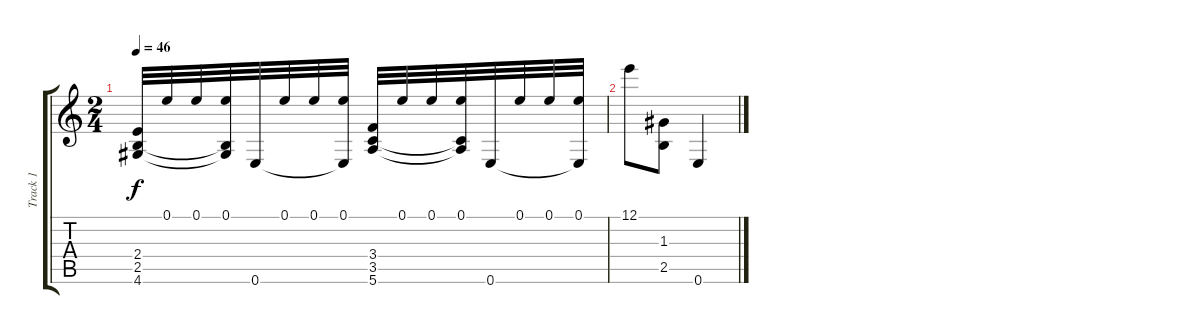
\track ("Track 1" "Track 1") {instrument acousticguitarnylon}
\staff {score tabs}
\tuning (E4 B3 G3 D3 A2 E2) {hide}
\ts (2 4)
\tempo 46
\clef g2
\ks c
(2.4 2.5 4.6).32{dy f} 0.1.32 0.1.32 (0.1 2.5{t} 4.6{t}).32 0.6.32 0.1.32 0.1.32 (0.1 0.6{t}).32 (3.4 3.5 5.6).32 0.1.32 0.1.32 (0.1 3.5{t} 5.6{t}).32 0.6.32 0.1.32 0.1.32 (0.1 0.6{t}).32 |
12.1.8 (1.3 2.5).8 0.6.4
